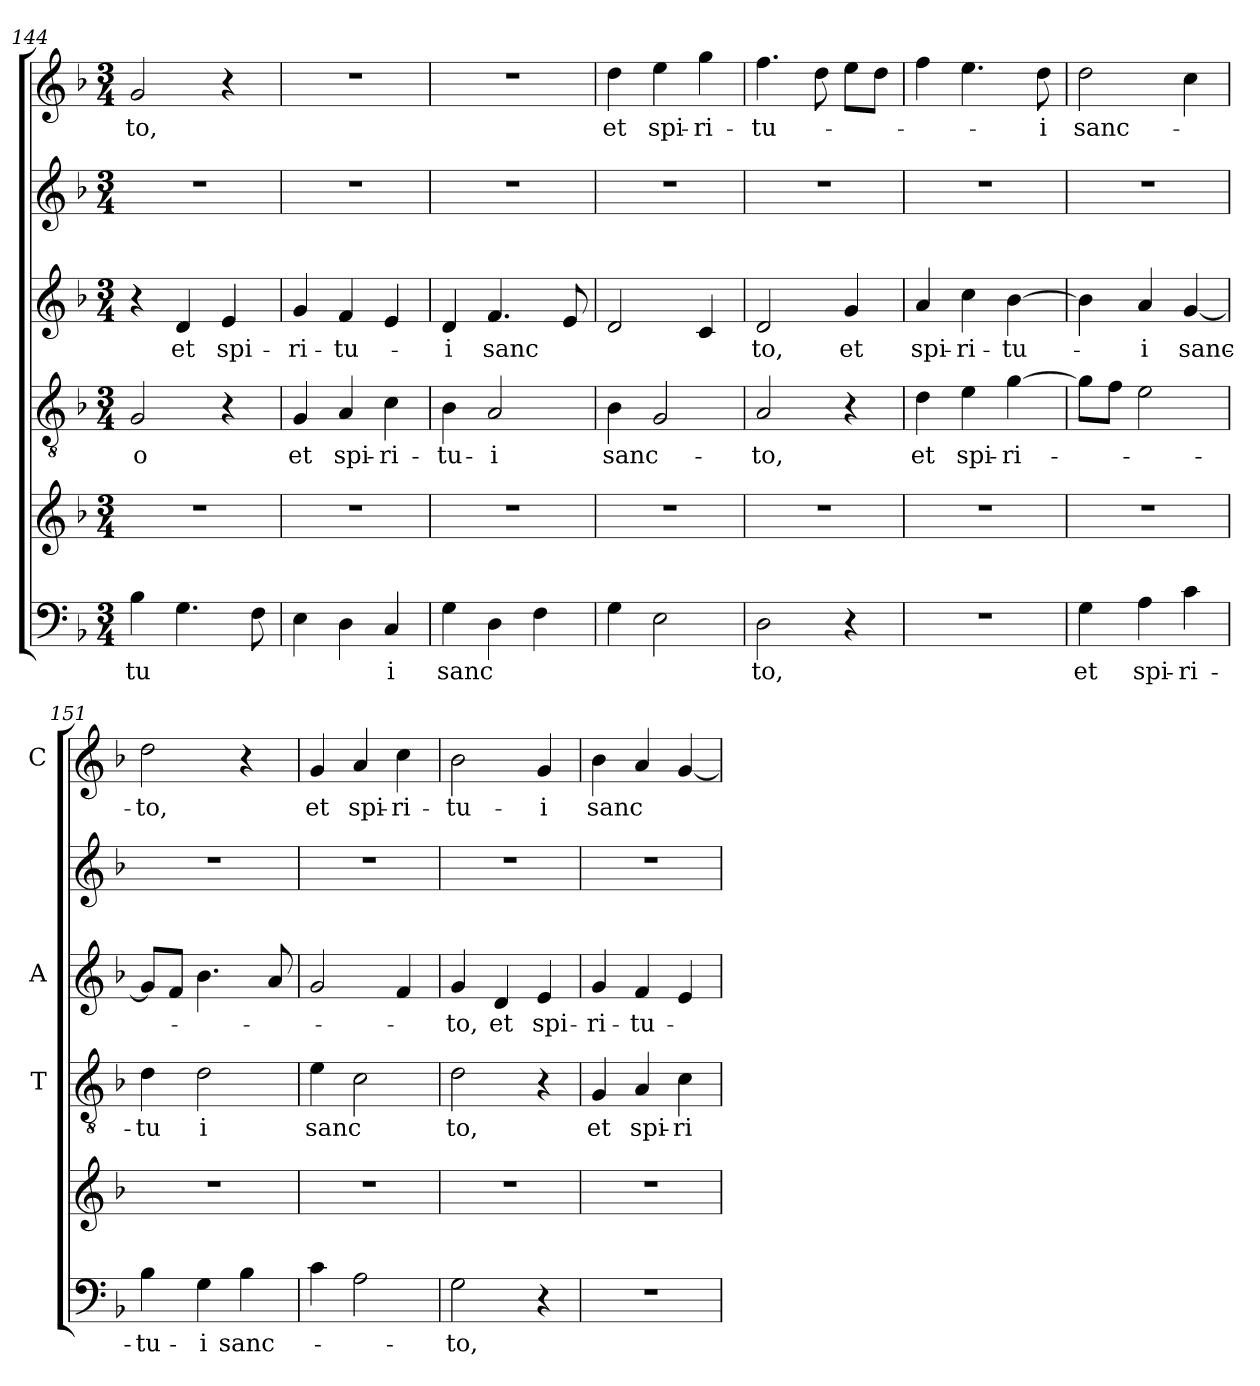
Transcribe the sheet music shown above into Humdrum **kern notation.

**kern	**text	**kern	**kern	**text	**kern	**text	**kern	**kern	**text
*part6	*part6	*part5	*part4	*part4	*part3	*part3	*part2	*part1	*part1
*staff6	*staff6	*staff5	*staff4	*staff4	*staff3	*staff3	*staff2	*staff1	*staff1
*	*	*	*I'T	*	*I'A	*	*	*I'C	*
*clefF4	*	*clefG2	*clefGv2	*	*clefG2	*	*clefG2	*clefG2	*
*k[b-]	*	*k[b-]	*k[b-]	*	*k[b-]	*	*k[b-]	*k[b-]	*
*F:	*	*F:	*F:	*	*F:	*	*F:	*F:	*
*M3/4	*	*M3/4	*M3/4	*	*M3/4	*	*M3/4	*M3/4	*
=144	=144	=144	=144	=144	=144	=144	=144	=144	=144
!	!LO:LY:b	!	!	!LO:LY:b	!	!	!	!	!LO:LY:b
4B-\	-tu	2.r	2G/	o	4r	.	2.r	2g/	-to,
!	!	!	!	!	!	!LO:LY:b	!	!	!
4.G\	.	.	.	.	4d/	et	.	.	.
!	!	!	!	!	!	!LO:LY:b	!	!	!
.	.	.	4r	.	4e/	spi-	.	4r	.
8F\	.	.	.	.	.	.	.	.	.
=145	=145	=145	=145	=145	=145	=145	=145	=145	=145
!	!	!	!	!LO:LY:b	!	!LO:LY:b	!	!	!
4E\	.	2.r	4G/	et	4g/	-ri-	2.r	2.r	.
!	!	!	!	!LO:LY:b	!	!LO:LY:b	!	!	!
4D\	.	.	4A/	spi-	4f/	-tu-	.	.	.
!	!LO:LY:b	!	!	!LO:LY:b	!	!	!	!	!
4C/	i	.	4c\	-ri-	4e/	.	.	.	.
=146	=146	=146	=146	=146	=146	=146	=146	=146	=146
!	!LO:LY:b	!	!	!LO:LY:b	!	!LO:LY:b	!	!	!
4G\	sanc	2.r	4B-\	-tu-	4d/	-i	2.r	2.r	.
!	!	!	!	!LO:LY:b	!	!LO:LY:b	!	!	!
4D\	.	.	2A/	-i	4.f/	sanc	.	.	.
4F\	.	.	.	.	.	.	.	.	.
.	.	.	.	.	8e/	.	.	.	.
=147	=147	=147	=147	=147	=147	=147	=147	=147	=147
!	!	!	!	!LO:LY:b	!	!	!	!	!LO:LY:b
4G\	.	2.r	4B-\	sanc-	2d/	.	2.r	4dd\	et
!	!	!	!	!	!	!	!	!	!LO:LY:b
2E\	.	.	2G/	.	.	.	.	4ee\	spi-
!	!	!	!	!	!	!	!	!	!LO:LY:b
.	.	.	.	.	4c/	.	.	4gg\	-ri-
=148	=148	=148	=148	=148	=148	=148	=148	=148	=148
!	!LO:LY:b	!	!	!LO:LY:b	!	!LO:LY:b	!	!	!LO:LY:b
2D\	to,	2.r	2A/	-to,	2d/	to,	2.r	4.ff\	-tu-
.	.	.	.	.	.	.	.	8dd\	.
!	!	!	!	!	!	!LO:LY:b	!	!	!
4r	.	.	4r	.	4g/	et	.	8ee\L	.
.	.	.	.	.	.	.	.	8dd\J	.
!!LO:LB:g=z
=149	=149	=149	=149	=149	=149	=149	=149	=149	=149
!	!	!	!	!LO:LY:b	!	!LO:LY:b	!	!	!
2.r	.	2.r	4d\	et	4a/	spi-	2.r	4ff\	.
!	!	!	!	!LO:LY:b	!	!LO:LY:b	!	!	!
.	.	.	4e\	spi-	4cc\	-ri-	.	4.ee\	.
!	!	!	!	!LO:LY:b	!	!LO:LY:b	!	!	!
.	.	.	[4g\	-ri-	[4b-\	-tu-	.	.	.
!	!	!	!	!	!	!	!	!	!LO:LY:b
.	.	.	.	.	.	.	.	8dd\	-i
=150	=150	=150	=150	=150	=150	=150	=150	=150	=150
!	!LO:LY:b	!	!	!	!	!	!	!	!LO:LY:b
4G\	et	2.r	8g\L]	.	4b-\]	.	2.r	2dd\	sanc-
.	.	.	8f\J	.	.	.	.	.	.
!	!LO:LY:b	!	!	!	!	!LO:LY:b	!	!	!
4A\	spi-	.	2e\	.	4a/	-i	.	.	.
!	!LO:LY:b	!	!	!	!	!LO:LY:b	!	!	!
4c\	-ri-	.	.	.	[4g/	sanc-	.	4cc\	.
=151	=151	=151	=151	=151	=151	=151	=151	=151	=151
!	!LO:LY:b	!	!	!LO:LY:b	!	!	!	!	!LO:LY:b
4B-\	-tu-	2.r	4d\	-tu	8g/L]	.	2.r	2dd\	-to,
.	.	.	.	.	8f/J	.	.	.	.
!	!LO:LY:b	!	!	!LO:LY:b	!	!	!	!	!
4G\	-i	.	2d\	i	4.b-\	.	.	.	.
!	!LO:LY:b	!	!	!	!	!	!	!	!
4B-\	sanc-	.	.	.	.	.	.	4r	.
.	.	.	.	.	8a/	.	.	.	.
=152	=152	=152	=152	=152	=152	=152	=152	=152	=152
!	!	!	!	!LO:LY:b	!	!	!	!	!LO:LY:b
4c\	.	2.r	4e\	sanc	2g/	.	2.r	4g/	et
!	!	!	!	!	!	!	!	!	!LO:LY:b
2A\	.	.	2c\	.	.	.	.	4a/	spi-
!	!	!	!	!	!	!	!	!	!LO:LY:b
.	.	.	.	.	4f/	.	.	4cc\	-ri-
=153	=153	=153	=153	=153	=153	=153	=153	=153	=153
!	!LO:LY:b	!	!	!LO:LY:b	!	!LO:LY:b	!	!	!LO:LY:b
2G\	-to,	2.r	2d\	to,	4g/	-to,	2.r	2b-\	-tu-
!	!	!	!	!	!	!LO:LY:b	!	!	!
.	.	.	.	.	4d/	et	.	.	.
!	!	!	!	!	!	!LO:LY:b	!	!	!LO:LY:b
4r	.	.	4r	.	4e/	spi-	.	4g/	-i
=154	=154	=154	=154	=154	=154	=154	=154	=154	=154
!	!	!	!	!LO:LY:b	!	!LO:LY:b	!	!	!LO:LY:b
2.r	.	2.r	4G/	et	4g/	-ri-	2.r	4b-\	sanc
!	!	!	!	!LO:LY:b	!	!LO:LY:b	!	!	!
.	.	.	4A/	spi-	4f/	-tu-	.	4a/	.
!	!	!	!	!LO:LY:b	!	!	!	!	!
.	.	.	4c\	-ri-	4e/	.	.	[4g/	.
=	=	=	=	=	=	=	=	=	=
*-	*-	*-	*-	*-	*-	*-	*-	*-	*-
